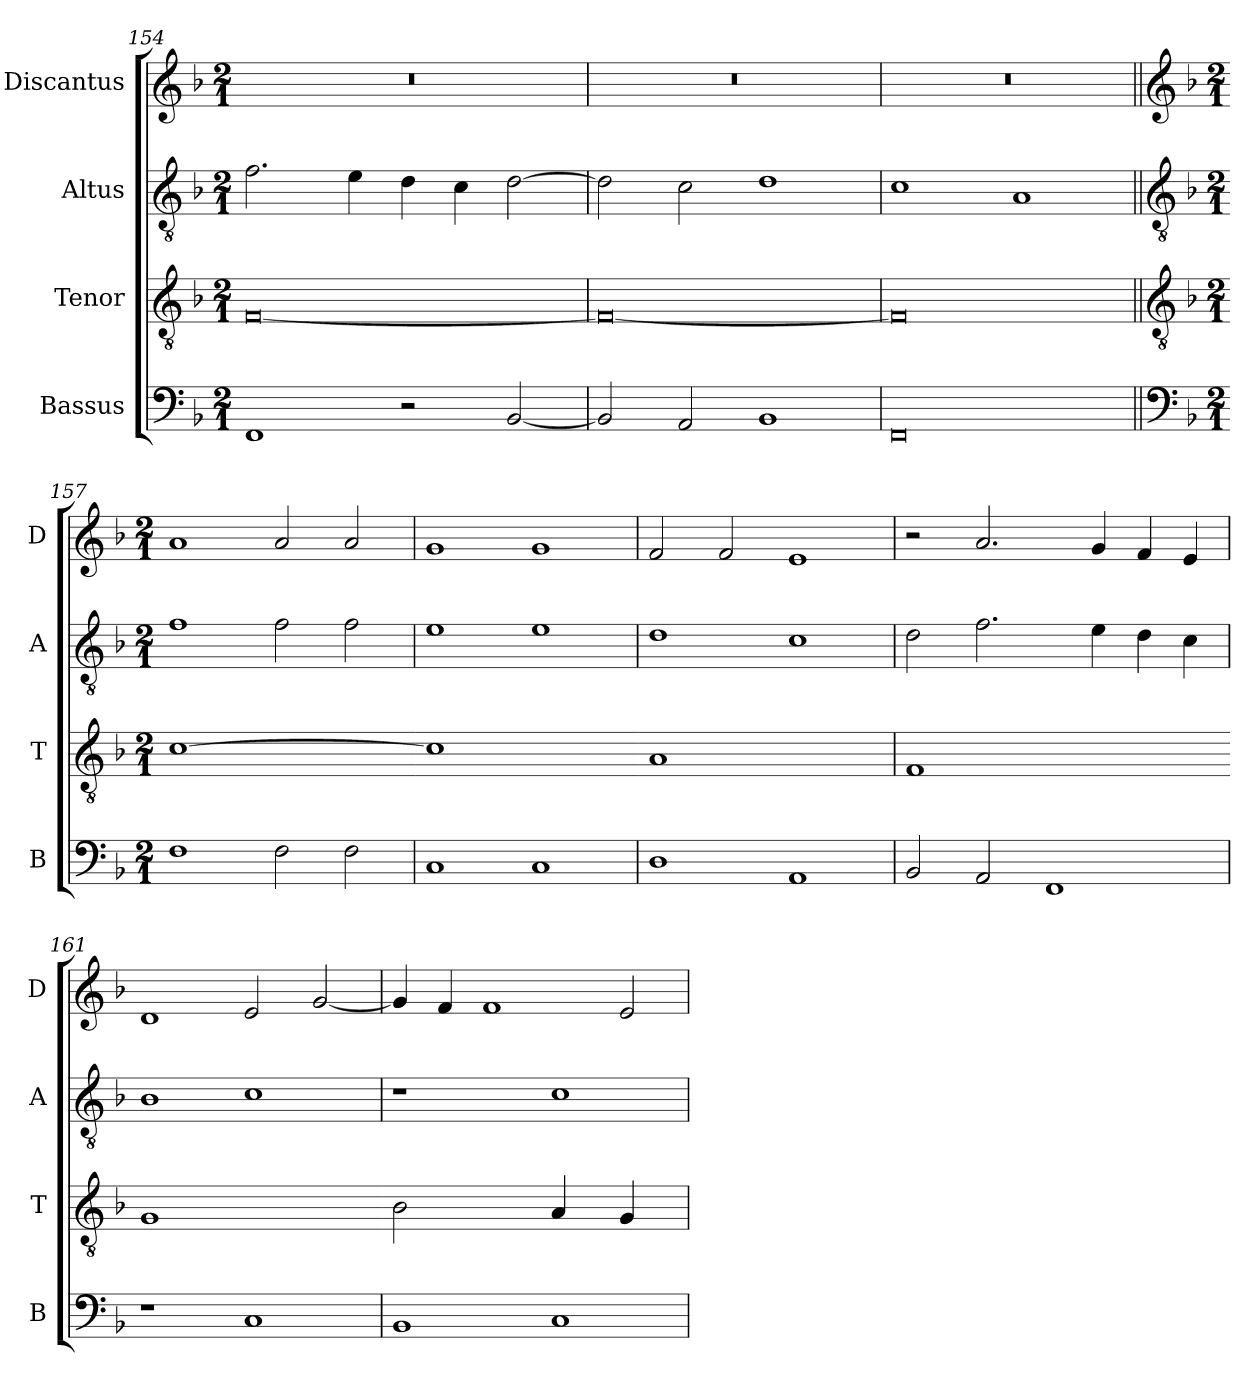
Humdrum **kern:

**kern	**kern	**kern	**kern
*part4	*part3	*part2	*part1
*staff4	*staff3	*staff2	*staff1
*I"Bassus	*I"Tenor	*I"Altus	*I"Discantus
*I'B	*I'T	*I'A	*I'D
*clefF4	*clefGv2	*clefGv2	*clefG2
*k[b-]	*k[b-]	*k[b-]	*k[b-]
*M2/1	*M2/1	*M2/1	*M2/1
=154	=154	=154	=154
1FF	[0F	2.f\	0r
.	.	4e\	.
2r	.	4d\	.
.	.	4c\	.
[2BB-/	.	[2d\	.
=155	=155	=155	=155
2BB-/]	0F_	2d\]	0r
2AA/	.	2c\	.
1BB-	.	1d	.
=156	=156	=156	=156
0FF	0F]	1c	0r
.	.	1A	.
!!LO:LB:g=z
=157||	=157||	=157||	=157||
*clefF4	*clefGv2	*clefGv2	*clefG2
*k[b-]	*k[b-]	*k[b-]	*k[b-]
*M2/1	*M2/1	*M2/1	*M2/1
!	!LO:N:vis=1	!	!
1F	[0c	1f	1a
2F\	.	2f\	2a/
2F\	.	2f\	2a/
=158	=158-	=158	=158
!	!LO:N:vis=1	!	!
1C	0c]	1e	1g
1C	.	1e	1g
=159	=159-	=159	=159
!	!LO:N:vis=1	!	!
1D	0A	1d	2f/
.	.	.	2f/
1AA	.	1c	1e
=160	=160	=160	=160
!	!LO:N:vis=1	!	!
2BB-/	0F	2d\	2r
2AA/	.	2.f\	2.a/
1FF	.	.	.
.	.	4e\	4g/
.	.	4d\	4f/
.	.	4c\	4e/
=161	=161-	=161	=161
!	!LO:N:vis=1	!	!
1r	0G	1B-	1d
1C	.	1c	2e/
.	.	.	[2g/
=162	=162-	=162	=162
!	!LO:N:vis=2	!	!
1BB-	1B-	1r	4g/]
.	.	.	4f/
.	.	.	1f
!	!LO:N:vis=4	!	!
1C	2A/	1c	.
!	!LO:N:vis=4	!	!
.	2G/	.	2e/
=	=	=	=
*-	*-	*-	*-
